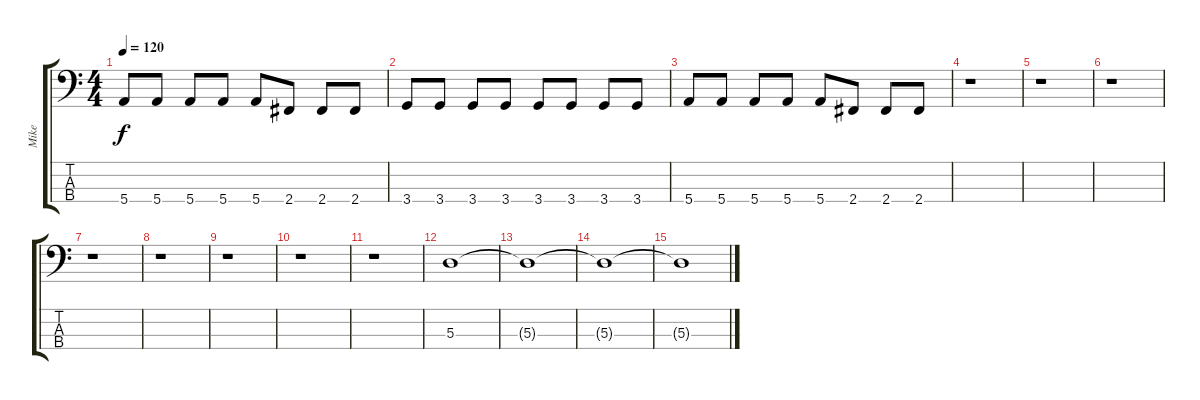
\track ("Mike" "Mike") {instrument electricbassfinger}
\staff {score tabs}
\tuning (G2 D2 A1 E1) {hide}
\ts (4 4)
\tempo 120
\clef f4
\ks c
5.4.8{dy f} 5.4.8 5.4.8 5.4.8 5.4.8 2.4.8 2.4.8 2.4.8 |
3.4.8 3.4.8 3.4.8 3.4.8 3.4.8 3.4.8 3.4.8 3.4.8 |
5.4.8 5.4.8 5.4.8 5.4.8 5.4.8 2.4.8 2.4.8 2.4.8 |
r.1 |
r.1 |
r.1 |
r.1 |
r.1 |
r.1 |
r.1 |
r.1 |
5.3.1 |
5.3{t}.1 |
5.3{t}.1 |
5.3{t}.1
